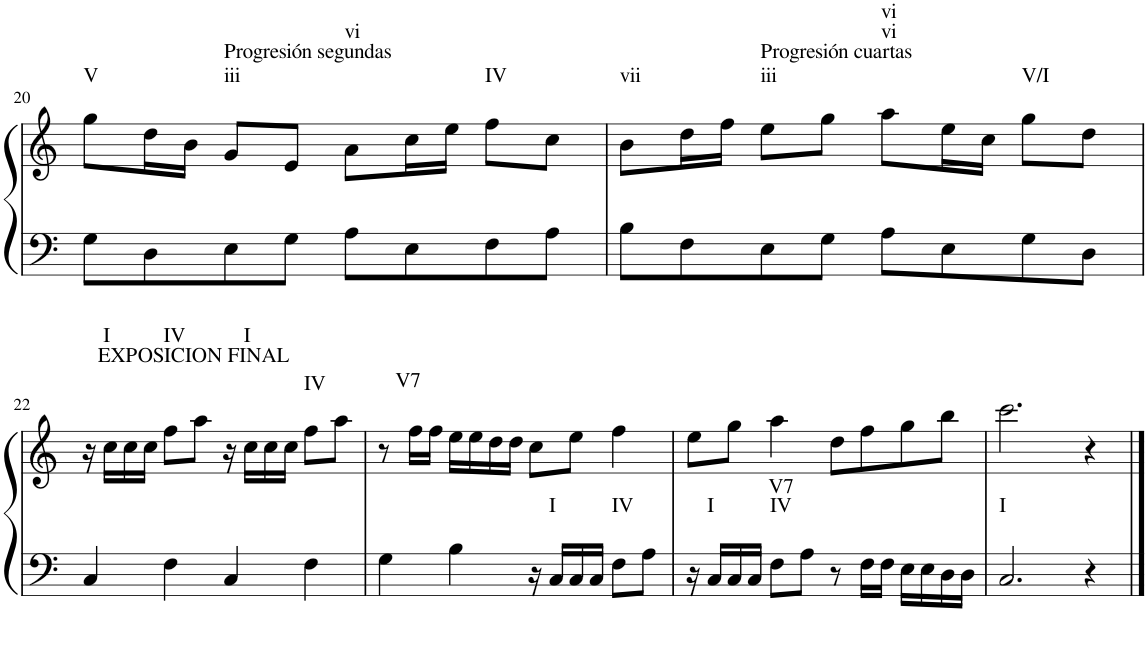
**kern	**kern
*part1	*part1
*staff2	*staff1
*I"Piano	*
*I'Pno.	*
!!LO:PB:g=z
*clefF4	*clefG2
*k[]	*k[]
*M4/4	*M4/4
=20	=20
!	!LO:TX:a:t=V
8G\L	8gg\L
8D\	16dd\L
.	16b\JJ
!	!LO:TX:a:t=iii
!	!LO:TX:a:t=Progresión segundas
8E\	8g/L
8G\J	8e/J
!	!LO:TX:a:t=vi
8A\L	8a\L
8E\	16cc\L
.	16ee\JJ
!	!LO:TX:a:t=IV
8F\	8ff\L
8A\J	8cc\J
=21	=21
!	!LO:TX:a:t=vii
8B\L	8b\L
8F\	16dd\L
.	16ff\JJ
!	!LO:TX:a:t=iii
!	!LO:TX:a:t=Progresión cuartas
8E\	8ee\L
8G\J	8gg\J
!	!LO:TX:a:t=vi
!	!LO:TX:a:t=vi
8A\L	8aa\L
8E\	16ee\L
.	16cc\JJ
!	!LO:TX:a:t=V/I
8G\	8gg\L
8D\J	8dd\J
!!LO:LB:g=z
=22	=22
4C/	16r
!	!LO:TX:a:t=EXPOSICION FINAL
!	!LO:TX:a:t=I
.	16cc\LL
.	16cc\
.	16cc\JJ
!	!LO:TX:a:t=IV
4F\	8ff\L
.	8aa\J
4C/	16r
!	!LO:TX:a:t=I
.	16cc\LL
.	16cc\
.	16cc\JJ
!	!LO:TX:a:t=IV
4F\	8ff\L
.	8aa\J
=23	=23
4G\	8r
.	16ff\LL
.	16ff\JJ
!	!LO:TX:a:t=V7
4B\	16ee\LL
.	16ee\
.	16dd\
.	16dd\JJ
16r	8cc\L
!LO:TX:a:t=I	!
16C/LL	.
16C/	8ee\J
16C/JJ	.
!LO:TX:a:t=IV	!
8F\L	4ff\
8A\J	.
=24	=24
16r	8ee\L
!LO:TX:a:t=I	!
16C/LL	.
16C/	8gg\J
16C/JJ	.
!LO:TX:a:t=IV	!
8F\L	4aa\
8A\J	.
8r	8dd\L
16F\LL	8ff\
16F\JJ	.
!LO:TX:a:t=V7	!
16E\LL	8gg\
16E\	.
16D\	8bb\J
16D\JJ	.
=25	=25
!LO:TX:a:t=I	!
2.C/	2.ccc\
4r	4r
==	==
*-	*-
